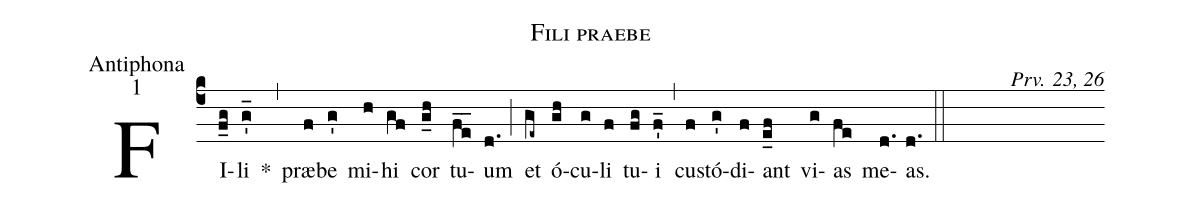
name:Fili praebe;
office-part:Antiphona;
mode:1;
commentary:Prv. 23, 26;
%%
(c4)
FI(f_g)li(g'_) *(,)
præ(f)be(g') mi(h)hi(gf) cor(g_h) tu(f_e_)um(d.) (;)
et(ge~) ó(gh)cu(g)li(f) tu(fg)i(f'_) (,)
cu(f)stó(g')di(f)ant(e_f) vi(g)as(fe) me(d.)as.(d.) (::)
